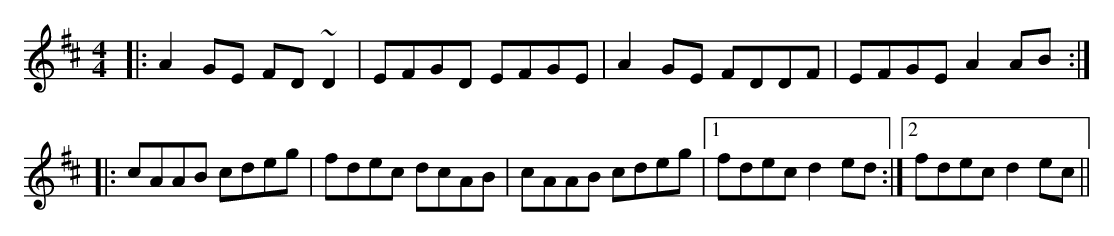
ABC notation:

X:1
M:4/4
K:D
|:A2GE FD~D2|EFGD EFGE|A2GE FDDF|EFGE A2AB:|
|:cAAB cdeg|fdec dcAB|cAAB cdeg|1 fdec d2ed:|2 fdec d2ec||
